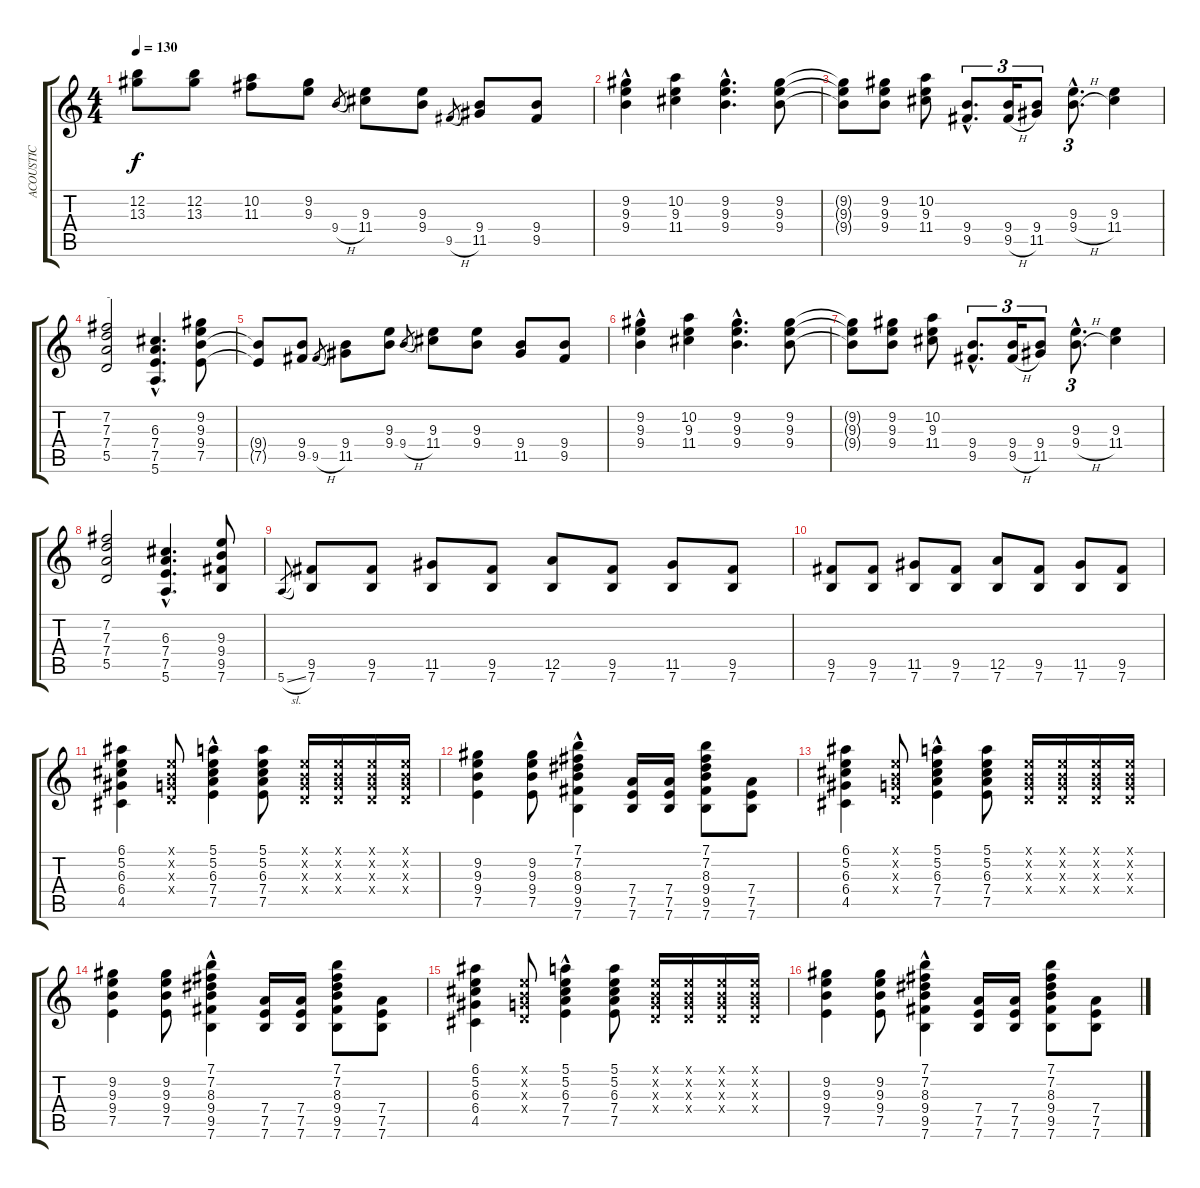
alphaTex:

\track ("ACOUSTIC" "ACOUSTIC") {instrument acousticguitarsteel}
\staff {score tabs}
\tuning (E4 B3 G3 D3 A2 E2) {hide}
\ts (4 4)
\tempo 130
\clef g2
\ks c
(12.2{t} 13.3{t}).8{dy f} (12.2 13.3).8 (10.2 11.3).8 (9.2 9.3).8 9.4{h}.8{gr} (9.3 11.4).8 (9.3 9.4).8 9.5{h}.8{gr} (9.4 11.5).8 (9.4 9.5).8 |
(9.2{hac} 9.3 9.4).4 (10.2 9.3 11.4).4 (9.2 9.3{hac} 9.4{hac}).4{d} (9.2 9.3 9.4).8 |
(9.2{t} 9.3{t} 9.4{t}).8 (9.2 9.3 9.4).8 (10.2 9.3 11.4).8 (9.4{hac} 9.5{hac}).8{d tu (3 2)} (9.4 9.5{h}).16{tu (3 2)} (9.4 11.5).8{tu (3 2)} (9.3{hac} 9.4{h hac}).8{d tu (3 2)} (9.3 11.4).4 |
(7.2 7.3 7.4 5.5).2{txt "-"} (6.3{hac} 7.4{hac} 7.5{hac} 5.6{hac}).4{d} (9.2 9.3 9.4 7.5).8 |
(9.4{t} 7.5{t}).8 (9.4 9.5).8 9.5{h}.8{gr} (9.4 11.5).8 (9.3 9.4).8 9.4{h}.8{gr} (9.3 11.4).8 (9.3 9.4).8 (9.4 11.5).8 (9.4 9.5).8 |
(9.2{hac} 9.3 9.4).4 (10.2 9.3 11.4).4 (9.2 9.3{hac} 9.4{hac}).4{d} (9.2 9.3 9.4).8 |
(9.2{t} 9.3{t} 9.4{t}).8 (9.2 9.3 9.4).8 (10.2 9.3 11.4).8 (9.4{hac} 9.5{hac}).8{d tu (3 2)} (9.4 9.5{h}).16{tu (3 2)} (9.4 11.5).8{tu (3 2)} (9.3{hac} 9.4{h hac}).8{d tu (3 2)} (9.3 11.4).4 |
(7.2 7.3 7.4 5.5).2 (6.3{hac} 7.4{hac} 7.5{hac} 5.6{hac}).4{d} (9.3 9.4 9.5 7.6).8 |
5.6{sl}.8{gr} (9.5 7.6).8 (9.5 7.6).8 (11.5 7.6).8 (9.5 7.6).8 (12.5 7.6).8 (9.5 7.6).8 (11.5 7.6).8 (9.5 7.6).8 |
(9.5 7.6).8 (9.5 7.6).8 (11.5 7.6).8 (9.5 7.6).8 (12.5 7.6).8 (9.5 7.6).8 (11.5 7.6).8 (9.5 7.6).8 |
(6.1 5.2 6.3 6.4 4.5).4 (0.1{x} 0.2{x} 0.3{x} 0.4{x}).8 (5.1{hac} 5.2 6.3 7.4 7.5).4 (5.1 5.2 6.3 7.4 7.5).8 (0.1{x} 0.2{x} 0.3{x} 0.4{x}).16 (0.1{x} 0.2{x} 0.3{x} 0.4{x}).16 (0.1{x} 0.2{x} 0.3{x} 0.4{x}).16 (0.1{x} 0.2{x} 0.3{x} 0.4{x}).16 |
(9.2 9.3 9.4 7.5).4 (9.2 9.3 9.4 7.5).8 (7.1{hac} 7.2 8.3 9.4 9.5 7.6).4 (7.4 7.5 7.6).16 (7.4 7.5 7.6).16 (7.1 7.2 8.3 9.4 9.5 7.6).8 (7.4 7.5 7.6).8 |
(6.1 5.2 6.3 6.4 4.5).4 (0.1{x} 0.2{x} 0.3{x} 0.4{x}).8 (5.1{hac} 5.2 6.3 7.4 7.5).4 (5.1 5.2 6.3 7.4 7.5).8 (0.1{x} 0.2{x} 0.3{x} 0.4{x}).16 (0.1{x} 0.2{x} 0.3{x} 0.4{x}).16 (0.1{x} 0.2{x} 0.3{x} 0.4{x}).16 (0.1{x} 0.2{x} 0.3{x} 0.4{x}).16 |
(9.2 9.3 9.4 7.5).4 (9.2 9.3 9.4 7.5).8 (7.1{hac} 7.2 8.3 9.4 9.5 7.6).4 (7.4 7.5 7.6).16 (7.4 7.5 7.6).16 (7.1 7.2 8.3 9.4 9.5 7.6).8 (7.4 7.5 7.6).8 |
(6.1 5.2 6.3 6.4 4.5).4 (0.1{x} 0.2{x} 0.3{x} 0.4{x}).8 (5.1{hac} 5.2 6.3 7.4 7.5).4 (5.1 5.2 6.3 7.4 7.5).8 (0.1{x} 0.2{x} 0.3{x} 0.4{x}).16 (0.1{x} 0.2{x} 0.3{x} 0.4{x}).16 (0.1{x} 0.2{x} 0.3{x} 0.4{x}).16 (0.1{x} 0.2{x} 0.3{x} 0.4{x}).16 |
(9.2 9.3 9.4 7.5).4 (9.2 9.3 9.4 7.5).8 (7.1{hac} 7.2 8.3 9.4 9.5 7.6).4 (7.4 7.5 7.6).16 (7.4 7.5 7.6).16 (7.1 7.2 8.3 9.4 9.5 7.6).8 (7.4 7.5 7.6).8
